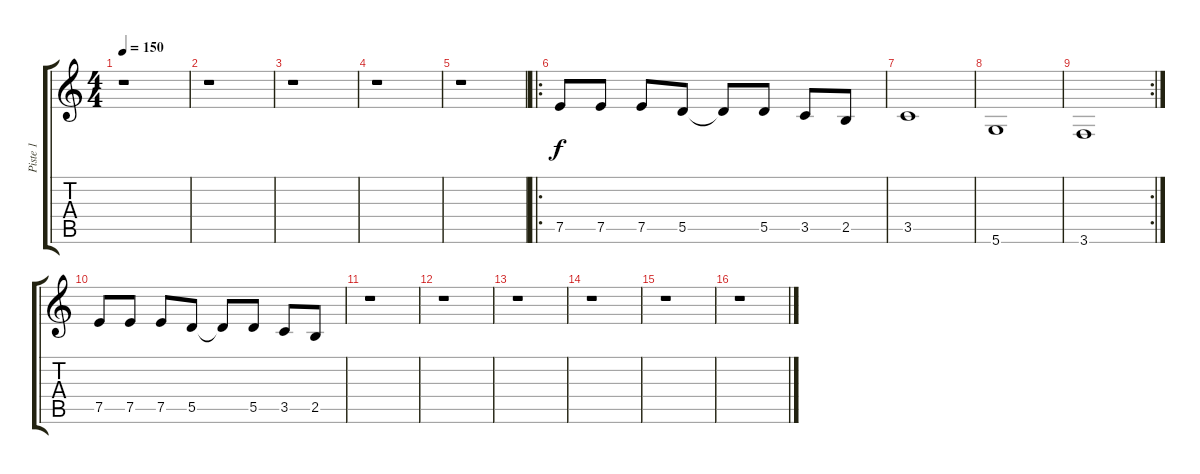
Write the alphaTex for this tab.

\track ("Piste 1" "Piste 1") {instrument distortionguitar}
\staff {score tabs}
\tuning (E4 B3 G3 D3 A2 D2) {hide}
\ts (4 4)
\tempo 150
\clef g2
\ks c
r.1{dy f instrument distortionguitar} |
r.1 |
r.1 |
r.1 |
r.1 |
\ro
7.5.8 7.5.8 7.5.8 5.5.8 5.5{t}.8 5.5.8 3.5.8 2.5.8 |
3.5.1 |
5.6.1 |
\rc 2
3.6.1 |
7.5.8 7.5.8 7.5.8 5.5.8 5.5{t}.8 5.5.8 3.5.8 2.5.8 |
r.1 |
r.1 |
r.1 |
r.1 |
r.1 |
r.1
